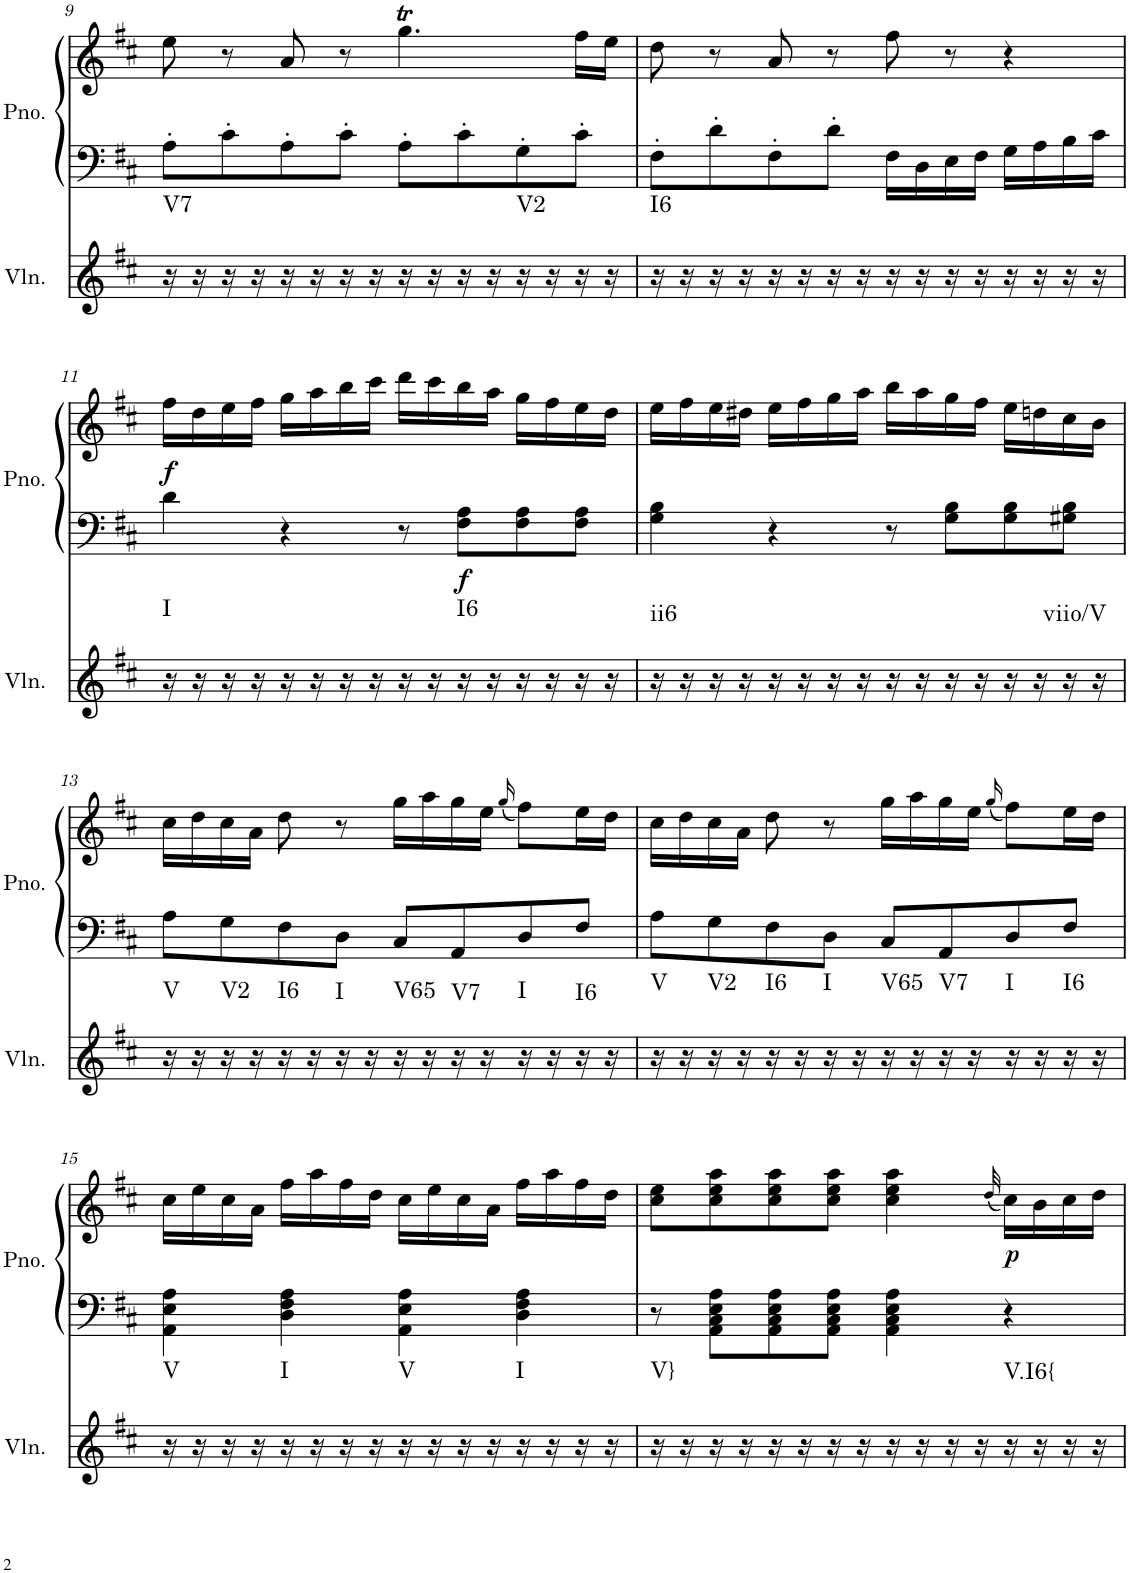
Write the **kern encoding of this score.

**kern	**harte	**kern	**kern	**dynam
*part2	*part2	*part1	*part1	*part1
*staff3	*	*staff2	*staff1	*staff1/2
*I"Violin	*	*I"Piano, Piano right	*	*
*I'Vln.	*	*I'Pno.	*	*
!!LO:PB:g=z
*clefG2	*	*clefF4	*clefG2	*
*k[f#c#]	*	*k[f#c#]	*k[f#c#]	*
*M4/4	*	*M4/4	*M4/4	*
*met(c)	*	*met(c)	*met(c)	*
=9	=9	=9	=9	=9
!	!LO:H:kt=V7	!	!	!
16r	N	8A'\L	8ee\	.
16r	.	.	.	.
16r	.	8c#'\	8r	.
16r	.	.	.	.
16r	.	8A'\	8a/	.
16r	.	.	.	.
16r	.	8c#'\J	8r	.
16r	.	.	.	.
16r	.	8A'\L	4.ggT\	.
16r	.	.	.	.
16r	.	8c#'\	.	.
16r	.	.	.	.
!	!LO:H:kt=V2	!	!	!
16r	N	8G'\	.	.
16r	.	.	.	.
16r	.	8c#'\J	16ff#\LL	.
16r	.	.	16ee\JJ	.
=10	=10	=10	=10	=10
!	!LO:H:kt=I6	!	!	!
16r	N	8F#'\L	8dd\	.
16r	.	.	.	.
16r	.	8d'\	8r	.
16r	.	.	.	.
16r	.	8F#'\	8a/	.
16r	.	.	.	.
16r	.	8d'\J	8r	.
16r	.	.	.	.
16r	.	16F#\LL	8ff#\	.
16r	.	16D\	.	.
16r	.	16E\	8r	.
16r	.	16F#\JJ	.	.
16r	.	16G\LL	4r	.
16r	.	16A\	.	.
16r	.	16B\	.	.
16r	.	16c#\JJ	.	.
!!LO:LB:g=z
=11	=11	=11	=11	=11
!	!LO:H:kt=I	!	!	!LO:DY:b
16r	N	4d\	16ff#\LL	f
16r	.	.	16dd\	.
16r	.	.	16ee\	.
16r	.	.	16ff#\JJ	.
16r	.	4r	16gg\LL	.
16r	.	.	16aa\	.
16r	.	.	16bb\	.
16r	.	.	16ccc#\JJ	.
16r	.	8r	16ddd\LL	.
16r	.	.	16ccc#\	.
!	!LO:H:kt=I6	!	!	!LO:DY:b=2
16r	N	8F#\ 8A\L	16bb\	f
16r	.	.	16aa\JJ	.
16r	.	8F#\ 8A\	16gg\LL	.
16r	.	.	16ff#\	.
16r	.	8F#\ 8A\J	16ee\	.
16r	.	.	16dd\JJ	.
=12	=12	=12	=12	=12
!	!LO:H:kt=ii6	!	!	!
16r	N	4G\ 4B\	16ee\LL	.
16r	.	.	16ff#\	.
16r	.	.	16ee\	.
16r	.	.	16dd#X\JJ	.
16r	.	4r	16ee\LL	.
16r	.	.	16ff#\	.
16r	.	.	16gg\	.
16r	.	.	16aa\JJ	.
16r	.	8r	16bb\LL	.
16r	.	.	16aa\	.
16r	.	8G\ 8B\L	16gg\	.
16r	.	.	16ff#\JJ	.
16r	.	8G\ 8B\	16ee\LL	.
16r	.	.	16ddn\	.
!	!LO:H:kt=viio/V	!	!	!
16r	N	8G#X\ 8B\J	16cc#\	.
16r	.	.	16b\JJ	.
!!LO:LB:g=z
=13	=13	=13	=13	=13
!	!LO:H:kt=V	!	!	!
16r	N	8A\L	16cc#\LL	.
16r	.	.	16dd\	.
!	!LO:H:kt=V2	!	!	!
16r	N	8G\	16cc#\	.
16r	.	.	16a\JJ	.
!	!LO:H:kt=I6	!	!	!
16r	N	8F#\	8dd\	.
16r	.	.	.	.
!	!LO:H:kt=I	!	!	!
16r	N	8D\J	8r	.
16r	.	.	.	.
!	!LO:H:kt=V65	!	!	!
16r	N	8C#/L	16gg\LL	.
16r	.	.	16aa\	.
!	!LO:H:kt=V7	!	!	!
16r	N	8AA/	16gg\	.
16r	.	.	16ee\JJ	.
.	.	.	(16qgg/	.
!	!LO:H:kt=I	!	!	!
16r	N	8D/	8ff#\L)	.
16r	.	.	.	.
!	!LO:H:kt=I6	!	!	!
16r	N	8F#/J	16ee\L	.
16r	.	.	16dd\JJ	.
=14	=14	=14	=14	=14
!	!LO:H:kt=V	!	!	!
16r	N	8A\L	16cc#\LL	.
16r	.	.	16dd\	.
!	!LO:H:kt=V2	!	!	!
16r	N	8G\	16cc#\	.
16r	.	.	16a\JJ	.
!	!LO:H:kt=I6	!	!	!
16r	N	8F#\	8dd\	.
16r	.	.	.	.
!	!LO:H:kt=I	!	!	!
16r	N	8D\J	8r	.
16r	.	.	.	.
!	!LO:H:kt=V65	!	!	!
16r	N	8C#/L	16gg\LL	.
16r	.	.	16aa\	.
!	!LO:H:kt=V7	!	!	!
16r	N	8AA/	16gg\	.
16r	.	.	16ee\JJ	.
.	.	.	(16qgg/	.
!	!LO:H:kt=I	!	!	!
16r	N	8D/	8ff#\L)	.
16r	.	.	.	.
!	!LO:H:kt=I6	!	!	!
16r	N	8F#/J	16ee\L	.
16r	.	.	16dd\JJ	.
!!LO:LB:g=z
=15	=15	=15	=15	=15
!	!LO:H:kt=V	!	!	!
16r	N	4AA\ 4E\ 4A\	16cc#\LL	.
16r	.	.	16ee\	.
16r	.	.	16cc#\	.
16r	.	.	16a\JJ	.
!	!LO:H:kt=I	!	!	!
16r	N	4D\ 4F#\ 4A\	16ff#\LL	.
16r	.	.	16aa\	.
16r	.	.	16ff#\	.
16r	.	.	16dd\JJ	.
!	!LO:H:kt=V	!	!	!
16r	N	4AA\ 4E\ 4A\	16cc#\LL	.
16r	.	.	16ee\	.
16r	.	.	16cc#\	.
16r	.	.	16a\JJ	.
!	!LO:H:kt=I	!	!	!
16r	N	4D\ 4F#\ 4A\	16ff#\LL	.
16r	.	.	16aa\	.
16r	.	.	16ff#\	.
16r	.	.	16dd\JJ	.
=16	=16	=16	=16	=16
!	!LO:H:kt=V}	!	!	!
16r	N	8r	8cc#\ 8ee\L	.
16r	.	.	.	.
16r	.	8AA\ 8C#\ 8E\ 8A\L	8cc#\ 8ee\ 8aa\	.
16r	.	.	.	.
16r	.	8AA\ 8C#\ 8E\ 8A\	8cc#\ 8ee\ 8aa\	.
16r	.	.	.	.
16r	.	8AA\ 8C#\ 8E\ 8A\J	8cc#\ 8ee\ 8aa\J	.
16r	.	.	.	.
16r	.	4AA\ 4C#\ 4E\ 4A\	4cc#\ 4ee\ 4aa\	.
16r	.	.	.	.
16r	.	.	.	.
16r	.	.	.	.
.	.	.	(32qdd/	.
!	!LO:H:kt=V.I6{	!	!	!LO:DY:b
16r	N	4r	16cc#\LL)	p
16r	.	.	16b\	.
16r	.	.	16cc#\	.
16r	.	.	16dd\JJ	.
=	=	=	=	=
*-	*-	*-	*-	*-
